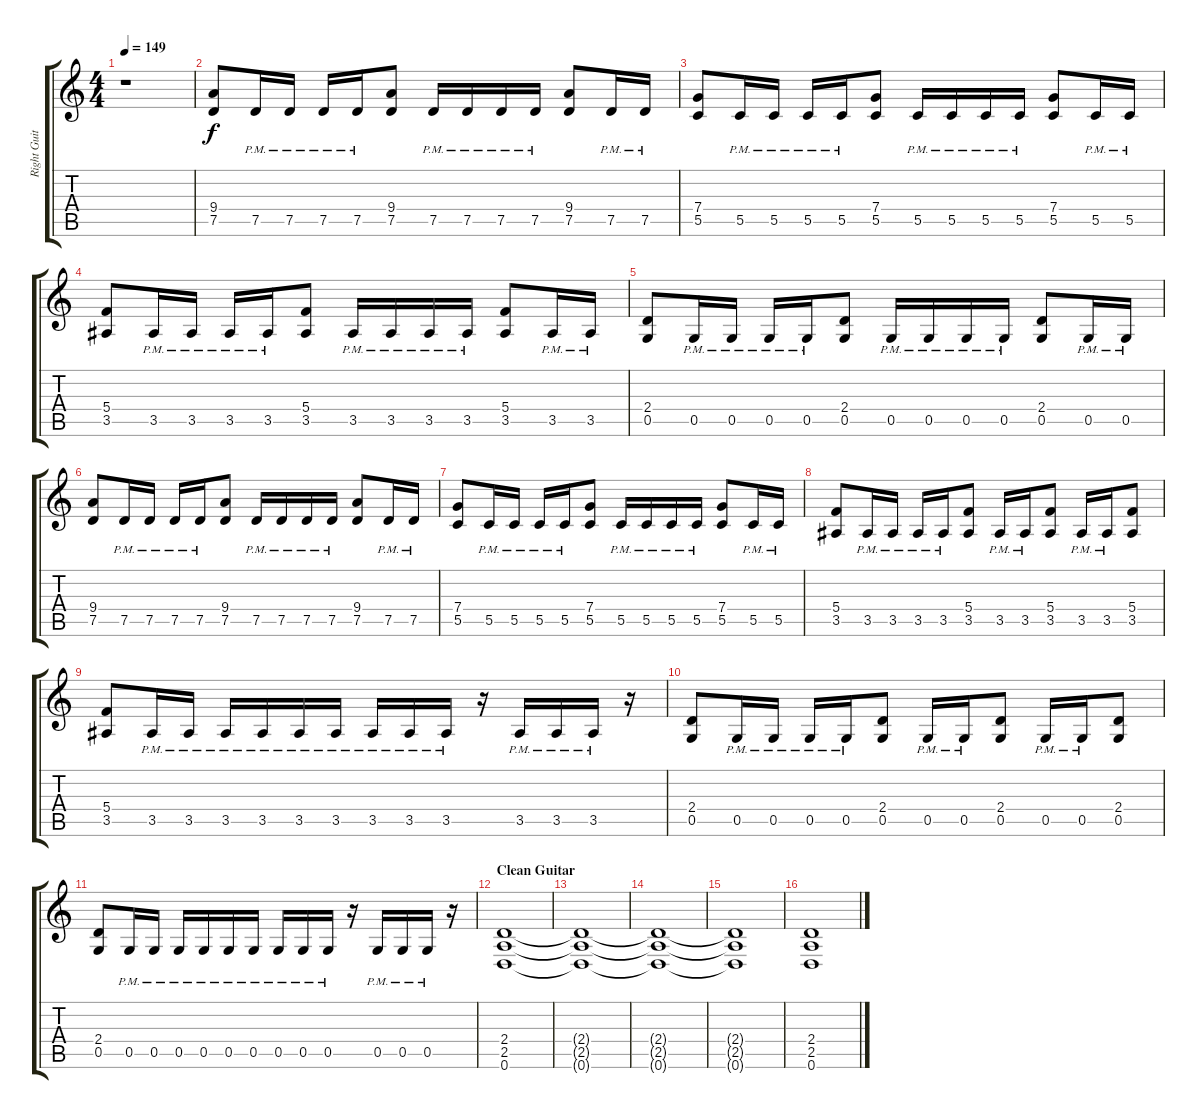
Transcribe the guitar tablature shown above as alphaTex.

\track ("Right Guitar" "Right Guit") {instrument distortionguitar}
\staff {score tabs}
\tuning (D4 A3 F3 C3 G2 D2) {hide}
\ts (4 4)
\tempo 149
\clef g2
\ks c
r.1{dy f instrument distortionguitar} |
(9.4 7.5).8 7.5{pm}.16 7.5{pm}.16 7.5{pm}.16 7.5{pm}.16 (9.4 7.5).8 7.5{pm}.16 7.5{pm}.16 7.5{pm}.16 7.5{pm}.16 (9.4 7.5).8 7.5{pm}.16 7.5{pm}.16 |
(7.4 5.5).8 5.5{pm}.16 5.5{pm}.16 5.5{pm}.16 5.5{pm}.16 (7.4 5.5).8 5.5{pm}.16 5.5{pm}.16 5.5{pm}.16 5.5{pm}.16 (7.4 5.5).8 5.5{pm}.16 5.5{pm}.16 |
(5.4 3.5).8 3.5{pm}.16 3.5{pm}.16 3.5{pm}.16 3.5{pm}.16 (5.4 3.5).8 3.5{pm}.16 3.5{pm}.16 3.5{pm}.16 3.5{pm}.16 (5.4 3.5).8 3.5{pm}.16 3.5{pm}.16 |
(2.4 0.5).8 0.5{pm}.16 0.5{pm}.16 0.5{pm}.16 0.5{pm}.16 (2.4 0.5).8 0.5{pm}.16 0.5{pm}.16 0.5{pm}.16 0.5{pm}.16 (2.4 0.5).8 0.5{pm}.16 0.5{pm}.16 |
(9.4 7.5).8 7.5{pm}.16 7.5{pm}.16 7.5{pm}.16 7.5{pm}.16 (9.4 7.5).8 7.5{pm}.16 7.5{pm}.16 7.5{pm}.16 7.5{pm}.16 (9.4 7.5).8 7.5{pm}.16 7.5{pm}.16 |
(7.4 5.5).8 5.5{pm}.16 5.5{pm}.16 5.5{pm}.16 5.5{pm}.16 (7.4 5.5).8 5.5{pm}.16 5.5{pm}.16 5.5{pm}.16 5.5{pm}.16 (7.4 5.5).8 5.5{pm}.16 5.5{pm}.16 |
(5.4 3.5).8 3.5{pm}.16 3.5{pm}.16 3.5{pm}.16 3.5{pm}.16 (5.4 3.5).8 3.5{pm}.16 3.5{pm}.16 (5.4 3.5).8 3.5{pm}.16 3.5{pm}.16 (5.4 3.5).8 |
(5.4 3.5).8 3.5{pm}.16 3.5{pm}.16 3.5{pm}.16 3.5{pm}.16 3.5{pm}.16 3.5{pm}.16 3.5{pm}.16 3.5{pm}.16 3.5{pm}.16 r.16 3.5{pm}.16 3.5{pm}.16 3.5{pm}.16 r.16 |
(2.4 0.5).8 0.5{pm}.16 0.5{pm}.16 0.5{pm}.16 0.5{pm}.16 (2.4 0.5).8 0.5{pm}.16 0.5{pm}.16 (2.4 0.5).8 0.5{pm}.16 0.5{pm}.16 (2.4 0.5).8 |
(2.4 0.5).8 0.5{pm}.16 0.5{pm}.16 0.5{pm}.16 0.5{pm}.16 0.5{pm}.16 0.5{pm}.16 0.5{pm}.16 0.5{pm}.16 0.5{pm}.16 r.16 0.5{pm}.16 0.5{pm}.16 0.5{pm}.16 r.16 |
\section ("" "Clean Guitar")
(2.4 2.5 0.6).1 |
(2.4{t} 2.5{t} 0.6{t}).1 |
(2.4{t} 2.5{t} 0.6{t}).1 |
(2.4{t} 2.5{t} 0.6{t}).1 |
(2.4 2.5 0.6).1
